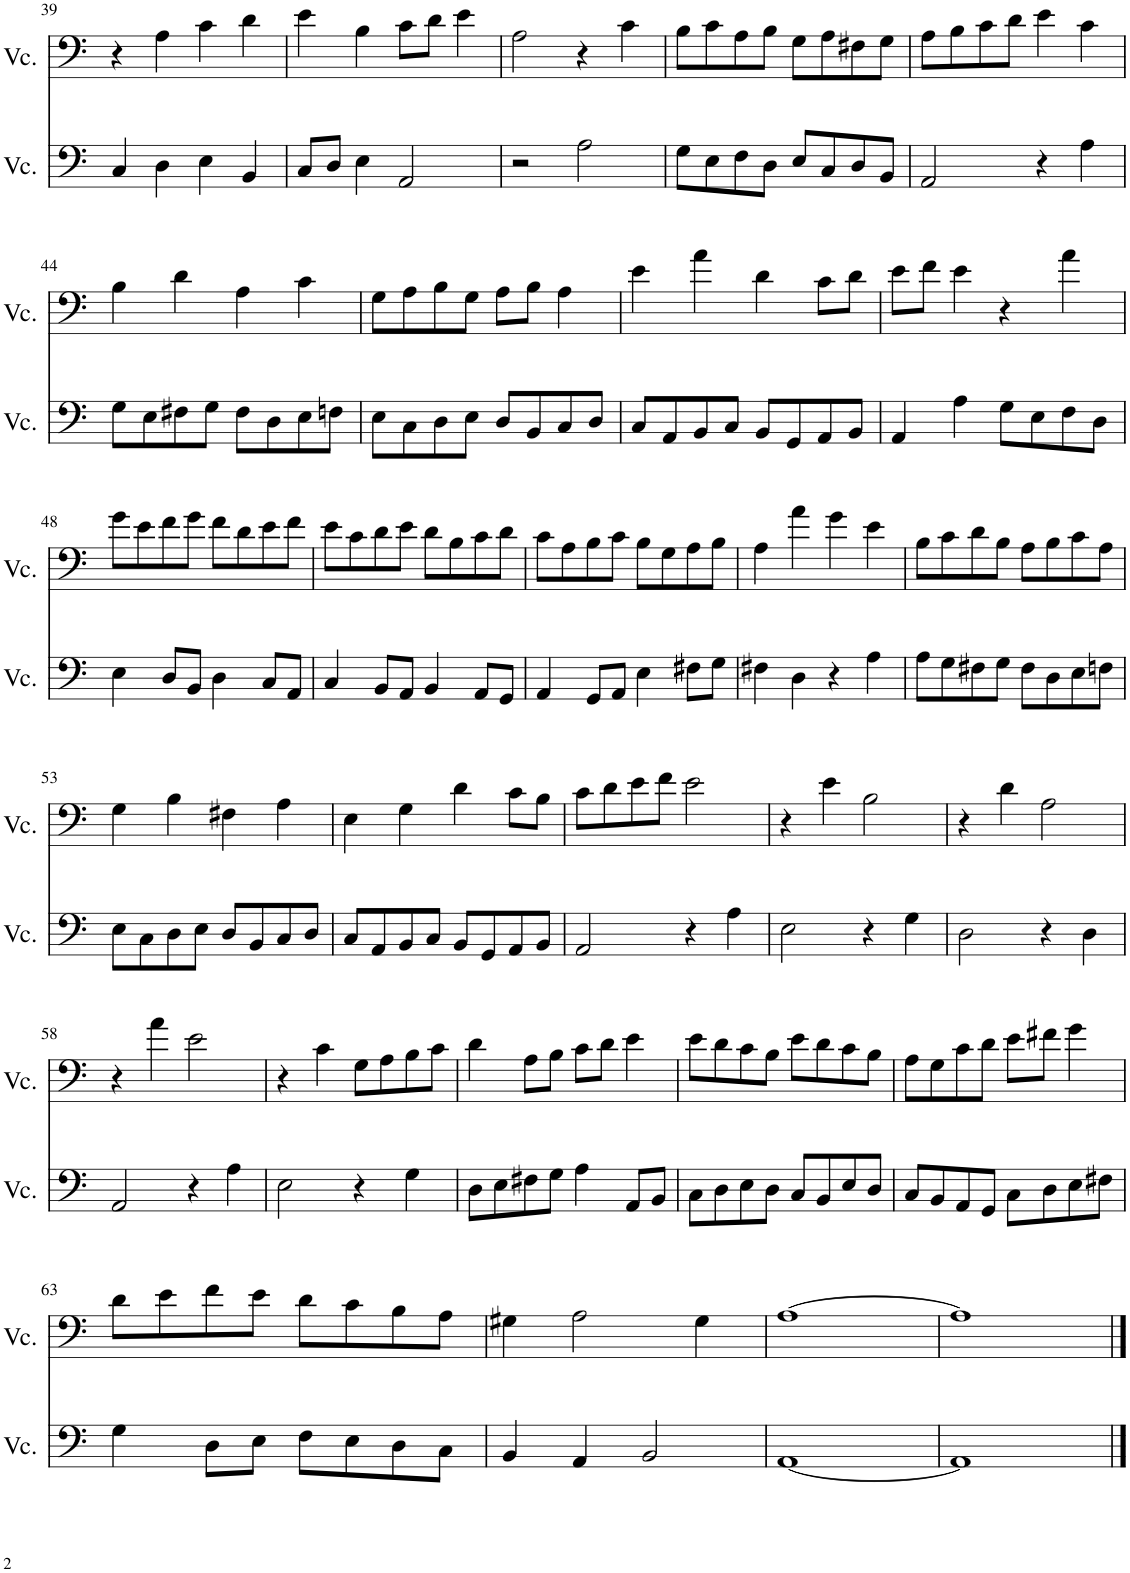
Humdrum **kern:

**kern	**kern
*part2	*part1
*staff2	*staff1
*I"Violoncello	*I"Violoncello1
*I'Vc.	*I'Vc.
!!LO:PB:g=z
*clefF4	*clefF4
*k[]	*k[]
*M4/4	*M4/4
=39	=39
4C/	4r
4D\	4A\
4E\	4c\
4BB/	4d\
=40	=40
8C/L	4e\
8D/J	.
4E\	4B\
2AA/	8c\L
.	8d\J
.	4e\
=41	=41
2r	2A\
2A\	4r
.	4c\
=42	=42
8G\L	8B\L
8E\	8c\
8F\	8A\
8D\J	8B\J
8E/L	8G\L
8C/	8A\
8D/	8F#X\
8BB/J	8G\J
=43	=43
2AA/	8A\L
.	8B\
.	8c\
.	8d\J
4r	4e\
4A\	4c\
!!LO:LB:g=z
=44	=44
8G\L	4B\
8E\	.
8F#X\	4d\
8G\J	.
8F#\L	4A\
8D\	.
8E\	4c\
8Fn\J	.
=45	=45
8E\L	8G\L
8C\	8A\
8D\	8B\
8E\J	8G\J
8D/L	8A\L
8BB/	8B\J
8C/	4A\
8D/J	.
=46	=46
8C/L	4e\
8AA/	.
8BB/	4a\
8C/J	.
8BB/L	4d\
8GG/	.
8AA/	8c\L
8BB/J	8d\J
=47	=47
4AA/	8e\L
.	8f\J
4A\	4e\
8G\L	4r
8E\	.
8F\	4a\
8D\J	.
!!LO:LB:g=z
=48	=48
4E\	8g\L
.	8e\
8D/L	8f\
8BB/J	8g\J
4D\	8f\L
.	8d\
8C/L	8e\
8AA/J	8f\J
=49	=49
4C/	8e\L
.	8c\
8BB/L	8d\
8AA/J	8e\J
4BB/	8d\L
.	8B\
8AA/L	8c\
8GG/J	8d\J
=50	=50
4AA/	8c\L
.	8A\
8GG/L	8B\
8AA/J	8c\J
4E\	8B\L
.	8G\
8F#X\L	8A\
8G\J	8B\J
=51	=51
4F#X\	4A\
4D\	4a\
4r	4g\
4A\	4e\
=52	=52
8A\L	8B\L
8G\	8c\
8F#X\	8d\
8G\J	8B\J
8F#\L	8A\L
8D\	8B\
8E\	8c\
8Fn\J	8A\J
!!LO:LB:g=z
=53	=53
8E\L	4G\
8C\	.
8D\	4B\
8E\J	.
8D/L	4F#X\
8BB/	.
8C/	4A\
8D/J	.
=54	=54
8C/L	4E\
8AA/	.
8BB/	4G\
8C/J	.
8BB/L	4d\
8GG/	.
8AA/	8c\L
8BB/J	8B\J
=55	=55
2AA/	8c\L
.	8d\
.	8e\
.	8f\J
4r	2e\
4A\	.
=56	=56
2E\	4r
.	4e\
4r	2B\
4G\	.
=57	=57
2D\	4r
.	4d\
4r	2A\
4D\	.
!!LO:LB:g=z
=58	=58
2AA/	4r
.	4a\
4r	2e\
4A\	.
=59	=59
2E\	4r
.	4c\
4r	8G\L
.	8A\
4G\	8B\
.	8c\J
=60	=60
8D\L	4d\
8E\	.
8F#X\	8A\L
8G\J	8B\J
4A\	8c\L
.	8d\J
8AA/L	4e\
8BB/J	.
=61	=61
8C\L	8e\L
8D\	8d\
8E\	8c\
8D\J	8B\J
8C/L	8e\L
8BB/	8d\
8E/	8c\
8D/J	8B\J
=62	=62
8C/L	8A\L
8BB/	8G\
8AA/	8c\
8GG/J	8d\J
8C\L	8e\L
8D\	8f#X\J
8E\	4g\
8F#X\J	.
!!LO:LB:g=z
=63	=63
4G\	8d\L
.	8e\
8D\L	8f\
8E\J	8e\J
8F\L	8d\L
8E\	8c\
8D\	8B\
8C\J	8A\J
=64	=64
4BB/	4G#X\
4AA/	2A\
2BB/	.
.	4G#\
=65	=65
[1AA	[1A
=66	=66
1AA]	1A]
==	==
*-	*-
